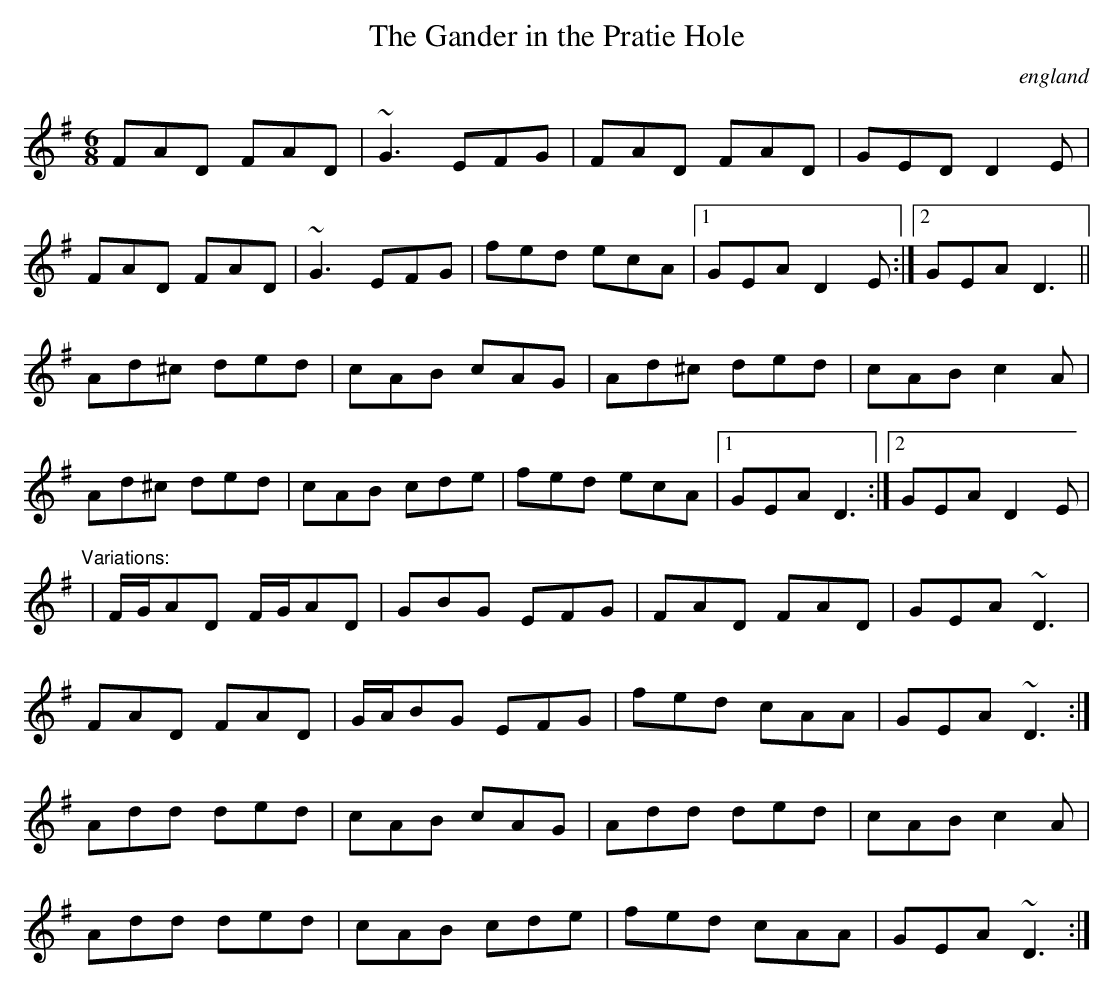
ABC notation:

X:1
T:Gander in the Pratie Hole, The
O:england
M:6/8
L:1/8
K:Dmix
FAD FAD|~G3 EFG|FAD FAD|GED D2E|
FAD FAD|~G3 EFG|fed ecA|1 GEA D2E:|2 GEA D3||
Ad^c ded|cAB cAG|Ad^c ded|cAB c2A|
Ad^c ded|cAB cde|fed ecA|1 GEA D3:|2 GEA D2E|
"Variations:"
|F/G/AD F/G/AD|GBG EFG|FAD FAD|GEA ~D3|
FAD FAD|G/A/BG EFG|fed cAA|GEA ~D3:|
Add ded|cAB cAG|Add ded|cAB c2A|
Add ded|cAB cde|fed cAA|GEA ~D3:|
